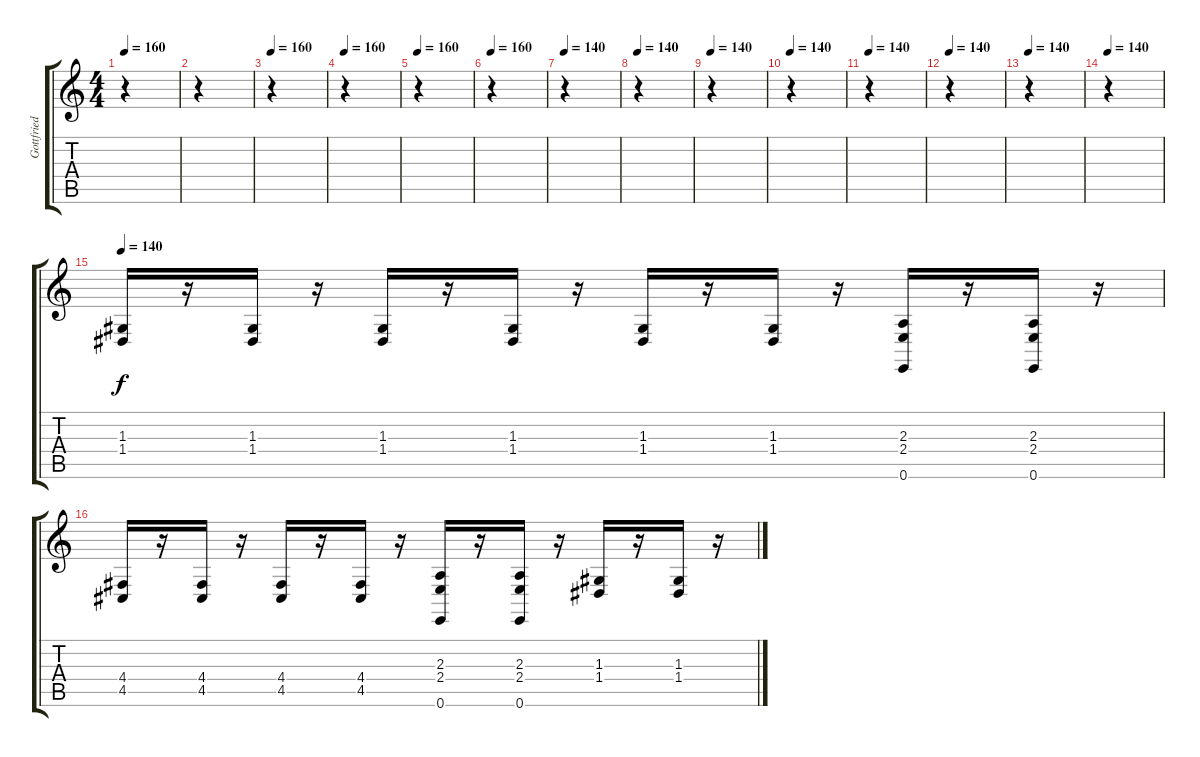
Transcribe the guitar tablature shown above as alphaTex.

\track ("Gottfried Koch (Keyboards)" "Gottfried ") {instrument frenchhorn}
\staff {score tabs}
\tuning (E4 B3 G3 D3 A2 E2) {hide}
\ts (4 4)
\tempo 160
\clef g2
\ks c
r.4{dy f} |
r.4 |
\tempo 160
r.4 |
\tempo 160
r.4 |
\tempo 160
r.4 |
\tempo 160
r.4 |
\tempo 140
r.4 |
\tempo 140
r.4 |
\tempo 140
r.4 |
\tempo 140
r.4 |
\tempo 140
r.4 |
\tempo 140
r.4 |
\tempo 140
r.4 |
\tempo 140
r.4 |
\tempo 140
(1.3 1.4).16{instrument frenchhorn} r.16 (1.3 1.4).16 r.16 (1.3 1.4).16 r.16 (1.3 1.4).16 r.16 (1.3 1.4).16 r.16 (1.3 1.4).16 r.16 (2.3 2.4 0.6).16 r.16 (2.3 2.4 0.6).16 r.16 |
(4.4 4.5).16 r.16 (4.4 4.5).16 r.16 (4.4 4.5).16 r.16 (4.4 4.5).16 r.16 (2.3 2.4 0.6).16 r.16 (2.3 2.4 0.6).16 r.16 (1.3 1.4).16 r.16 (1.3 1.4).16 r.16
